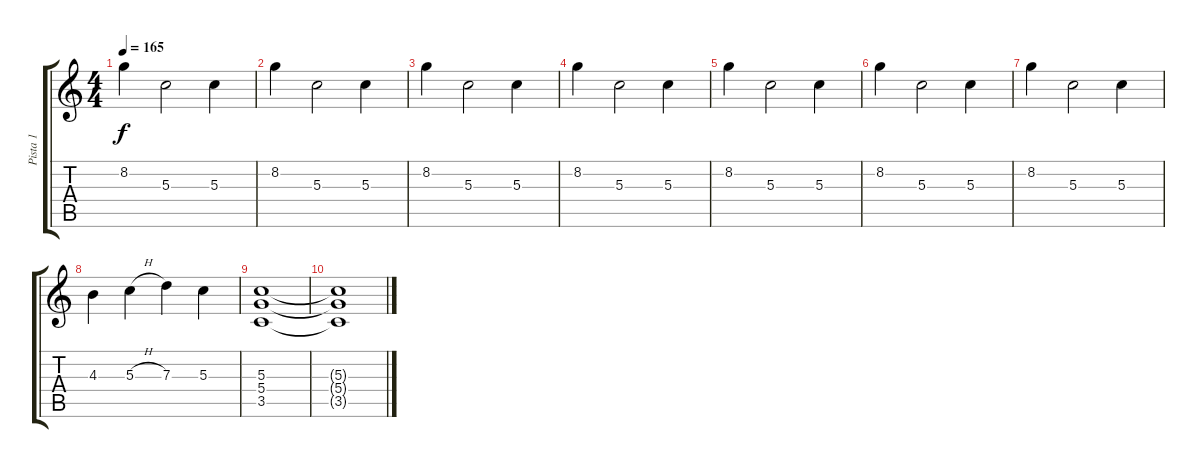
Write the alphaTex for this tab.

\track ("Pista 1" "Pista 1") {instrument acousticguitarsteel}
\staff {score tabs}
\tuning (E4 B3 G3 D3 A2 E2) {hide}
\ts (4 4)
\tempo 165
\clef g2
\ks c
8.2.4{dy f} 5.3.2 5.3.4 |
8.2.4 5.3.2 5.3.4 |
8.2.4 5.3.2 5.3.4 |
8.2.4 5.3.2 5.3.4 |
8.2.4 5.3.2 5.3.4 |
8.2.4 5.3.2 5.3.4 |
8.2.4 5.3.2 5.3.4 |
4.3.4 5.3{h}.4 7.3.4 5.3.4 |
(5.3 5.4 3.5).1 |
(5.3{t} 5.4{t} 3.5{t}).1
